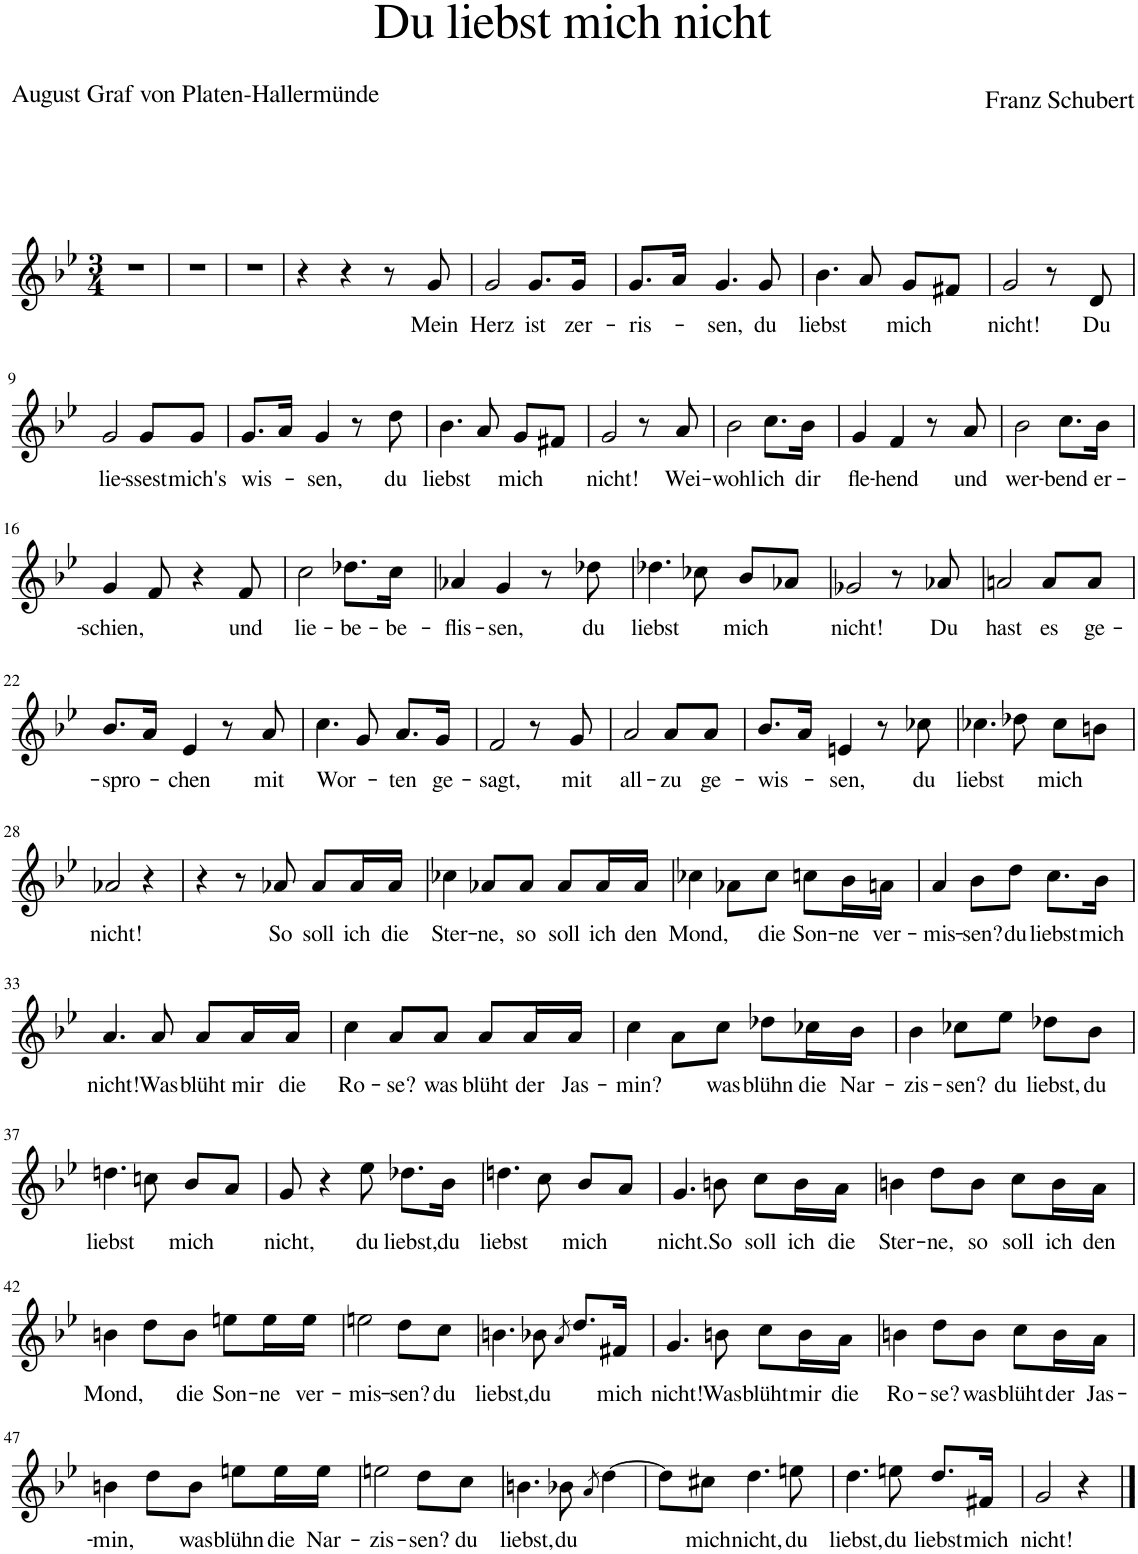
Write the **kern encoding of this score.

**kern	**text
*part1	*part1
*staff1	*staff1
*I"Piano	*
*I'Pno	*
*clefG2	*
*k[b-e-]	*
*M3/4	*
=1	=1
2.r	.
=2	=2
2.r	.
=3	=3
2.r	.
=4	=4
4r	.
4r	.
8r	.
!	!LO:LY:b
8g/	Mein
=5	=5
!	!LO:LY:b
2g/	Herz
!	!LO:LY:b
8.g/L	ist
!	!LO:LY:b
16g/Jk	zer-
=6	=6
!	!LO:LY:b
8.g/L	-ris-
16a/Jk	.
!	!LO:LY:b
4.g/	-sen,
!	!LO:LY:b
8g/	du
=7	=7
!	!LO:LY:b
4.b-\	liebst
8a/	.
!	!LO:LY:b
8g/L	mich
8f#X/J	.
=8	=8
!	!LO:LY:b
2g/	nicht!
8r	.
!	!LO:LY:b
8d/	Du
!!LO:LB:g=z
=9	=9
!	!LO:LY:b
2g/	lie-
!	!LO:LY:b
8g/L	-ssest
!	!LO:LY:b
8g/J	mich's
=10	=10
!	!LO:LY:b
8.g/L	wis-
16a/Jk	.
!	!LO:LY:b
4g/	-sen,
8r	.
!	!LO:LY:b
8dd\	du
=11	=11
!	!LO:LY:b
4.b-\	liebst
8a/	.
!	!LO:LY:b
8g/L	mich
8f#X/J	.
=12	=12
!	!LO:LY:b
2g/	nicht!
8r	.
!	!LO:LY:b
8a/	Wei-
=13	=13
!	!LO:LY:b
2b-\	-wohl
!	!LO:LY:b
8.cc\L	ich
!	!LO:LY:b
16b-\Jk	dir
=14	=14
!	!LO:LY:b
4g/	fle-
!	!LO:LY:b
4f/	-hend
8r	.
!	!LO:LY:b
8a/	und
=15	=15
!	!LO:LY:b
2b-\	wer-
!	!LO:LY:b
8.cc\L	-bend
!	!LO:LY:b
16b-\Jk	er-
!!LO:LB:g=z
=16	=16
!	!LO:LY:b
4g/	-schien,
8f/	.
4r	.
!	!LO:LY:b
8f/	und
=17	=17
!	!LO:LY:b
2cc\	lie-
!	!LO:LY:b
8.dd-X\L	-be-
!	!LO:LY:b
16cc\Jk	-be-
=18	=18
!	!LO:LY:b
4a-X/	-flis-
!	!LO:LY:b
4g/	-sen,
8r	.
!	!LO:LY:b
8dd-X\	du
=19	=19
!	!LO:LY:b
4.dd-X\	liebst
8cc-X\	.
!	!LO:LY:b
8b-/L	mich
8a-X/J	.
=20	=20
!	!LO:LY:b
2g-X/	nicht!
8r	.
!	!LO:LY:b
8a-X/	Du
=21	=21
!	!LO:LY:b
2an/	hast
!	!LO:LY:b
8a/L	es
!	!LO:LY:b
8a/J	ge-
!!LO:LB:g=z
=22	=22
!	!LO:LY:b
8.b-/L	-spro-
16a/Jk	.
!	!LO:LY:b
4e-/	-chen
8r	.
!	!LO:LY:b
8a/	mit
=23	=23
!	!LO:LY:b
4.cc\	Wor-
8g/	.
!	!LO:LY:b
8.a/L	-ten
!	!LO:LY:b
16g/Jk	ge-
=24	=24
!	!LO:LY:b
2f/	-sagt,
8r	.
!	!LO:LY:b
8g/	mit
=25	=25
!	!LO:LY:b
2a/	all-
!	!LO:LY:b
8a/L	-zu
!	!LO:LY:b
8a/J	ge-
=26	=26
!	!LO:LY:b
8.b-/L	-wis-
16a/Jk	.
!	!LO:LY:b
4en/	-sen,
8r	.
!	!LO:LY:b
8cc-X\	du
=27	=27
!	!LO:LY:b
4.cc-X\	liebst
8dd-X\	.
!	!LO:LY:b
8cc-\L	mich
8bn\J	.
!!LO:LB:g=z
=28	=28
!	!LO:LY:b
2a-X/	nicht!
4r	.
=29	=29
4r	.
8r	.
!	!LO:LY:b
8a-X/	So
!	!LO:LY:b
8a-/L	soll
!	!LO:LY:b
16a-/L	ich
!	!LO:LY:b
16a-/JJ	die
=30	=30
!	!LO:LY:b
4cc-X\	Ster-
!	!LO:LY:b
8a-X/L	-ne,
!	!LO:LY:b
8a-/J	so
!	!LO:LY:b
8a-/L	soll
!	!LO:LY:b
16a-/L	ich
!	!LO:LY:b
16a-/JJ	den
=31	=31
!	!LO:LY:b
4cc-X\	Mond,
8a-X\L	.
!	!LO:LY:b
8cc-\J	die
!	!LO:LY:b
8ccn\L	Son-
!	!LO:LY:b
16b-\L	-ne
!	!LO:LY:b
16an\JJ	ver-
=32	=32
!	!LO:LY:b
4a/	-mis-
!	!LO:LY:b
8b-\L	-sen?
!	!LO:LY:b
8dd\J	du
!	!LO:LY:b
8.cc\L	liebst
!	!LO:LY:b
16b-\Jk	mich
!!LO:LB:g=z
=33	=33
!	!LO:LY:b
4.a/	nicht!
!	!LO:LY:b
8a/	Was
!	!LO:LY:b
8a/L	blüht
!	!LO:LY:b
16a/L	mir
!	!LO:LY:b
16a/JJ	die
=34	=34
!	!LO:LY:b
4cc\	Ro-
!	!LO:LY:b
8a/L	-se?
!	!LO:LY:b
8a/J	was
!	!LO:LY:b
8a/L	blüht
!	!LO:LY:b
16a/L	der
!	!LO:LY:b
16a/JJ	Jas-
=35	=35
!	!LO:LY:b
4cc\	-min?
8a\L	.
!	!LO:LY:b
8cc\J	was
!	!LO:LY:b
8dd-X\L	blühn
!	!LO:LY:b
16cc-X\L	die
!	!LO:LY:b
16b-\JJ	Nar-
=36	=36
!	!LO:LY:b
4b-\	-zis-
!	!LO:LY:b
8cc-X\L	-sen?
!	!LO:LY:b
8ee-\J	du
!	!LO:LY:b
8dd-X\L	liebst,
!	!LO:LY:b
8b-\J	du
!!LO:LB:g=z
=37	=37
!	!LO:LY:b
4.ddn\	liebst
8ccn\	.
!	!LO:LY:b
8b-/L	mich
8a/J	.
=38	=38
!	!LO:LY:b
8g/	nicht,
4r	.
!	!LO:LY:b
8ee-\	du
!	!LO:LY:b
8.dd-X\L	liebst,
!	!LO:LY:b
16b-\Jk	du
=39	=39
!	!LO:LY:b
4.ddn\	liebst
8cc\	.
!	!LO:LY:b
8b-/L	mich
8a/J	.
=40	=40
!	!LO:LY:b
4.g/	nicht.
!	!LO:LY:b
8bn\	So
!	!LO:LY:b
8cc\L	soll
!	!LO:LY:b
16b\L	ich
!	!LO:LY:b
16a\JJ	die
=41	=41
!	!LO:LY:b
4bn\	Ster-
!	!LO:LY:b
8dd\L	-ne,
!	!LO:LY:b
8b\J	so
!	!LO:LY:b
8cc\L	soll
!	!LO:LY:b
16b\L	ich
!	!LO:LY:b
16a\JJ	den
!!LO:LB:g=z
=42	=42
!	!LO:LY:b
4bn\	Mond,
8dd\L	.
!	!LO:LY:b
8b\J	die
!	!LO:LY:b
8een\L	Son-
!	!LO:LY:b
16ee\L	-ne
!	!LO:LY:b
16ee\JJ	ver-
=43	=43
!	!LO:LY:b
2een\	-mis-
!	!LO:LY:b
8dd\L	-sen?
!	!LO:LY:b
8cc\J	du
=44	=44
!	!LO:LY:b
4.bn\	liebst,
!	!LO:LY:b
8b-X\	du
8qa/	.
8.dd/L	.
!	!LO:LY:b
16f#X/Jk	mich
=45	=45
!	!LO:LY:b
4.g/	nicht!
!	!LO:LY:b
8bn\	Was
!	!LO:LY:b
8cc\L	blüht
!	!LO:LY:b
16b\L	mir
!	!LO:LY:b
16a\JJ	die
=46	=46
!	!LO:LY:b
4bn\	Ro-
!	!LO:LY:b
8dd\L	-se?
!	!LO:LY:b
8b\J	was
!	!LO:LY:b
8cc\L	blüht
!	!LO:LY:b
16b\L	der
!	!LO:LY:b
16a\JJ	Jas-
!!LO:LB:g=z
=47	=47
!	!LO:LY:b
4bn\	-min,
8dd\L	.
!	!LO:LY:b
8b\J	was
!	!LO:LY:b
8een\L	blühn
!	!LO:LY:b
16ee\L	die
!	!LO:LY:b
16ee\JJ	Nar-
=48	=48
!	!LO:LY:b
2een\	-zis-
!	!LO:LY:b
8dd\L	-sen?
!	!LO:LY:b
8cc\J	du
=49	=49
!	!LO:LY:b
4.bn\	liebst,
!	!LO:LY:b
8b-X\	du
8qa/	.
[4dd\	.
=50	=50
8dd\L]	.
!	!LO:LY:b
8cc#X\J	mich
!	!LO:LY:b
4.dd\	nicht,
!	!LO:LY:b
8een\	du
=51	=51
!	!LO:LY:b
4.dd\	liebst,
!	!LO:LY:b
8een\	du
!	!LO:LY:b
8.dd/L	liebst
!	!LO:LY:b
16f#X/Jk	mich
=52	=52
!	!LO:LY:b
2g/	nicht!
4r	.
==	==
*-	*-
